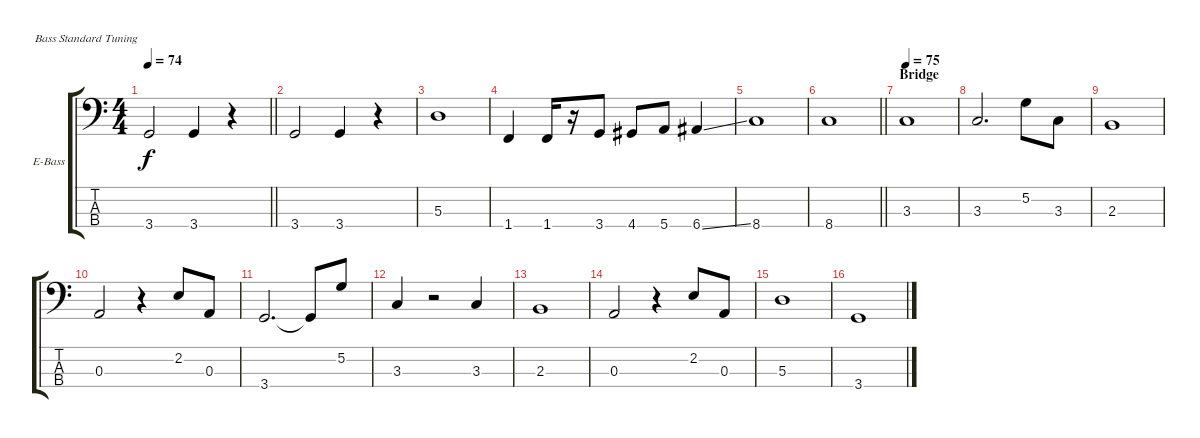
\bracketExtendMode groupsimilarinstruments
\firstSystemTrackNameOrientation horizontal
\otherSystemsTrackNameOrientation horizontal
\track ("Waters" "E-Bass") {instrument electricbasspick}
\staff {score tabs}
\tuning (G2 D2 A1 E1)
\ts (4 4)
\tempo 74
\clef f4
\barLineRight lightlight
\ks c
3.4.2{dy f} 3.4.4 r.4 |
3.4.2 3.4.4 r.4 |
5.3.1 |
1.4.4 1.4.16 r.16 3.4.8 4.4.8 5.4.8 6.4{ss}.4 |
8.4.1 |
\barLineRight lightlight
8.4.1 |
\section ("" "Bridge")
\tempo 75
3.3.1 |
3.3.2{d} 5.2.8 3.3.8 |
2.3.1 |
0.3.2 r.4 2.2.8 0.3.8 |
3.4.2{d} 3.4{t}.8 5.2.8 |
3.3.4 r.2 3.3.4 |
2.3.1 |
0.3.2 r.4 2.2.8 0.3.8 |
5.3.1 |
3.4.1
